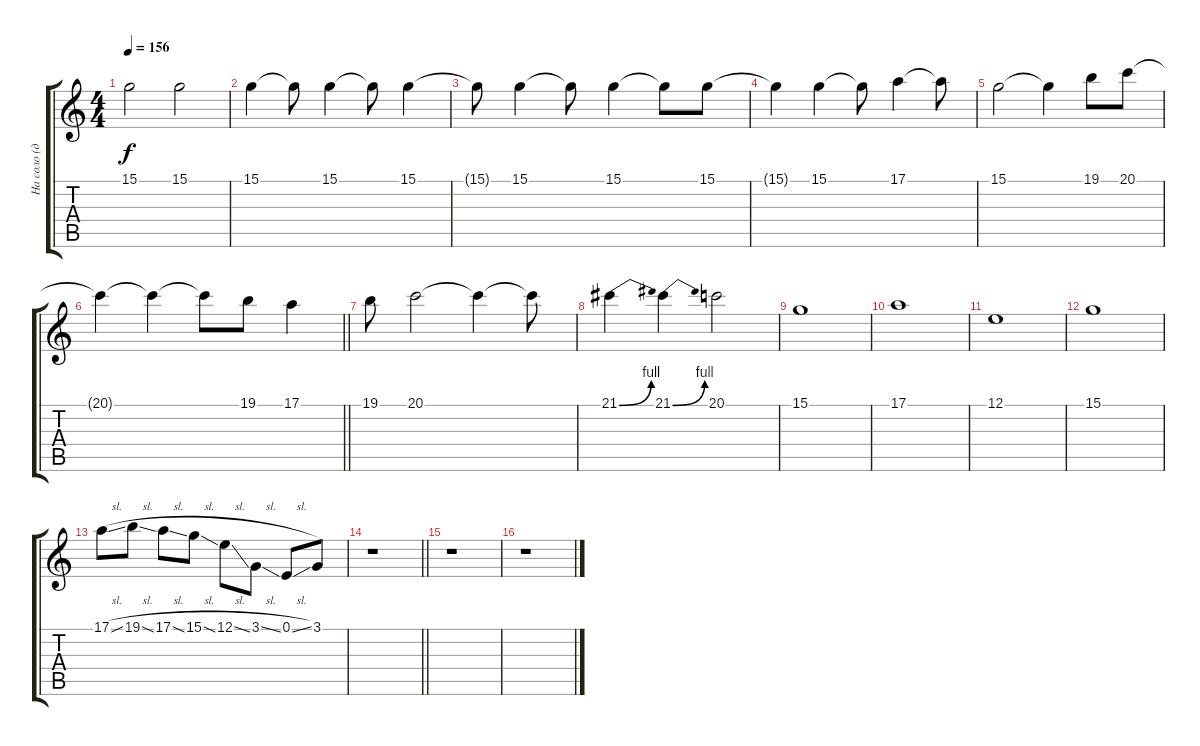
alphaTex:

\track ("На соло (для сочности звучания)" "На соло (д") {instrument fx7echoes}
\staff {score tabs}
\tuning (E4 B3 G3 D3 A2 E2) {hide}
\ts (4 4)
\tempo 156
\clef g2
\ks c
15.1.2{dy f} 15.1.2 |
15.1.4 15.1{t}.8 15.1.4 15.1{t}.8 15.1.4 |
15.1{t}.8 15.1.4 15.1{t}.8 15.1.4 15.1{t}.8 15.1.8 |
15.1{t}.4 15.1.4 15.1{t}.8 17.1.4 17.1{t}.8 |
15.1.2 15.1{t}.4 19.1.8 20.1.8 |
\barLineRight lightlight
20.1{t}.4 20.1{t}.4 20.1{t}.8 19.1.8 17.1.4 |
19.1.8 20.1.2 20.1{t}.4 20.1{t}.8 |
21.1{be (bend 0 0 60 4)}.4 21.1{be (bend 0 0 60 4)}.4 20.1.2 |
15.1.1 |
17.1.1 |
12.1.1 |
15.1.1 |
17.1{sl}.8 19.1{sl}.8 17.1{sl}.8 15.1{sl}.8 12.1{sl}.8 3.1{sl}.8 0.1{sl}.8 3.1.8 |
\barLineRight lightlight
r.1 |
r.1 |
r.1
